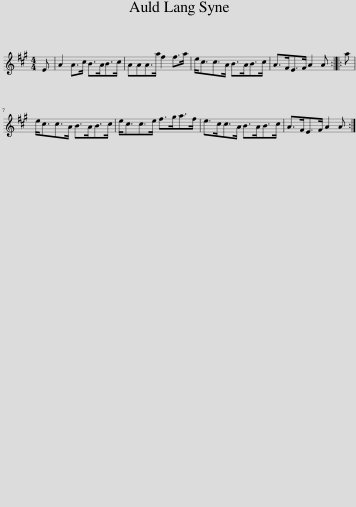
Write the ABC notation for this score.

X:1
L:1/8
M:4/4
I:linebreak $
K:A
V:1 treble
V:1
 E | A2 A>c B>AB>c | AAA>a f2 f>a | e<cc>A B>AB>c | A>FE>F A2 A :: %5
 a |$ e<cc>A B>AB>c | e<cc>e f>ga>f | e>cc>A B>AB>c | A>FE>F A2 A :| %10
